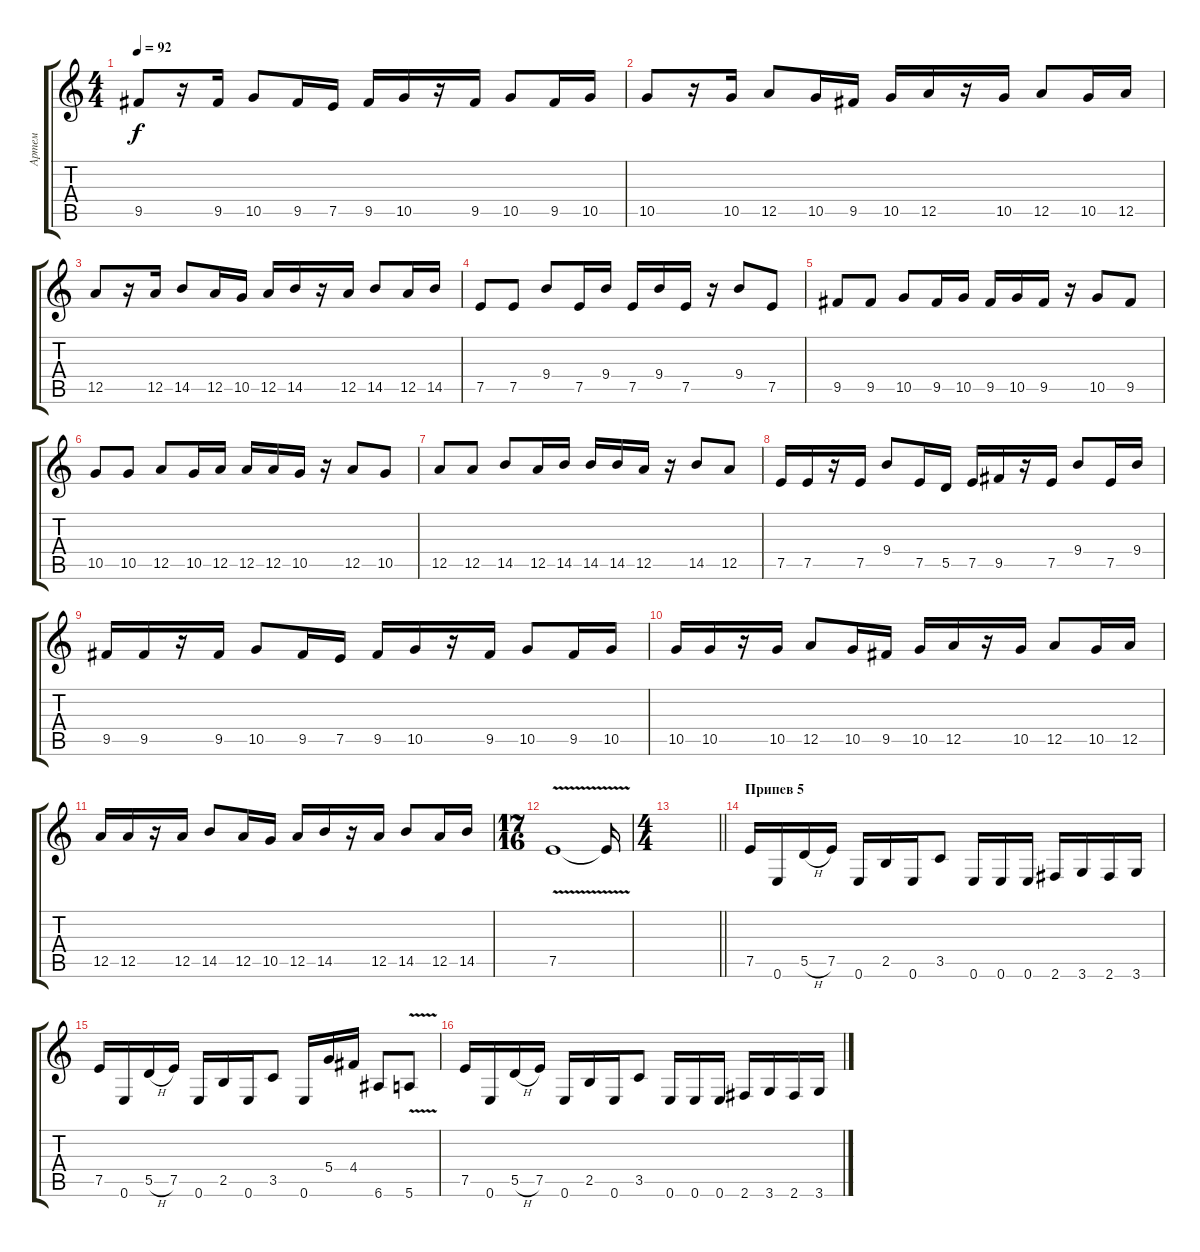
\track ("Артем" "Артем") {instrument electricbassfinger}
\staff {score tabs}
\tuning (E4 B3 G3 D3 A2 E2) {hide}
\ts (4 4)
\tempo 92
\clef g2
\ks c
9.5.8{dy f} r.16 9.5.16 10.5.8 9.5.16 7.5.16 9.5.16 10.5.16 r.16 9.5.16 10.5.8 9.5.16 10.5.16 |
10.5.8 r.16 10.5.16 12.5.8 10.5.16 9.5.16 10.5.16 12.5.16 r.16 10.5.16 12.5.8 10.5.16 12.5.16 |
12.5.8 r.16 12.5.16 14.5.8 12.5.16 10.5.16 12.5.16 14.5.16 r.16 12.5.16 14.5.8 12.5.16 14.5.16 |
7.5.8 7.5.8 9.4.8 7.5.16 9.4.16 7.5.16 9.4.16 7.5.16 r.16 9.4.8 7.5.8 |
9.5.8 9.5.8 10.5.8 9.5.16 10.5.16 9.5.16 10.5.16 9.5.16 r.16 10.5.8 9.5.8 |
10.5.8 10.5.8 12.5.8 10.5.16 12.5.16 12.5.16 12.5.16 10.5.16 r.16 12.5.8 10.5.8 |
12.5.8 12.5.8 14.5.8 12.5.16 14.5.16 14.5.16 14.5.16 12.5.16 r.16 14.5.8 12.5.8 |
7.5.16 7.5.16 r.16 7.5.16 9.4.8 7.5.16 5.5.16 7.5.16 9.5.16 r.16 7.5.16 9.4.8 7.5.16 9.4.16 |
9.5.16 9.5.16 r.16 9.5.16 10.5.8 9.5.16 7.5.16 9.5.16 10.5.16 r.16 9.5.16 10.5.8 9.5.16 10.5.16 |
10.5.16 10.5.16 r.16 10.5.16 12.5.8 10.5.16 9.5.16 10.5.16 12.5.16 r.16 10.5.16 12.5.8 10.5.16 12.5.16 |
12.5.16 12.5.16 r.16 12.5.16 14.5.8 12.5.16 10.5.16 12.5.16 14.5.16 r.16 12.5.16 14.5.8 12.5.16 14.5.16 |
\ts (17 16)
7.5{v}.1 7.5{t}.16 |
\ts (4 4)
\barLineRight lightlight
|
\section ("" "Припев 5")
7.5.16 0.6.16 5.5{h}.16 7.5.16 0.6.16 2.5.16 0.6.16 3.5.8 0.6.16 0.6.16 0.6.16 2.6.16 3.6.16 2.6.16 3.6.16 |
7.5.16 0.6.16 5.5{h}.16 7.5.16 0.6.16 2.5.16 0.6.16 3.5.8 0.6.16 5.4.16 4.4.16 6.6.8 5.6{v}.8 |
7.5.16 0.6.16 5.5{h}.16 7.5.16 0.6.16 2.5.16 0.6.16 3.5.8 0.6.16 0.6.16 0.6.16 2.6.16 3.6.16 2.6.16 3.6.16
